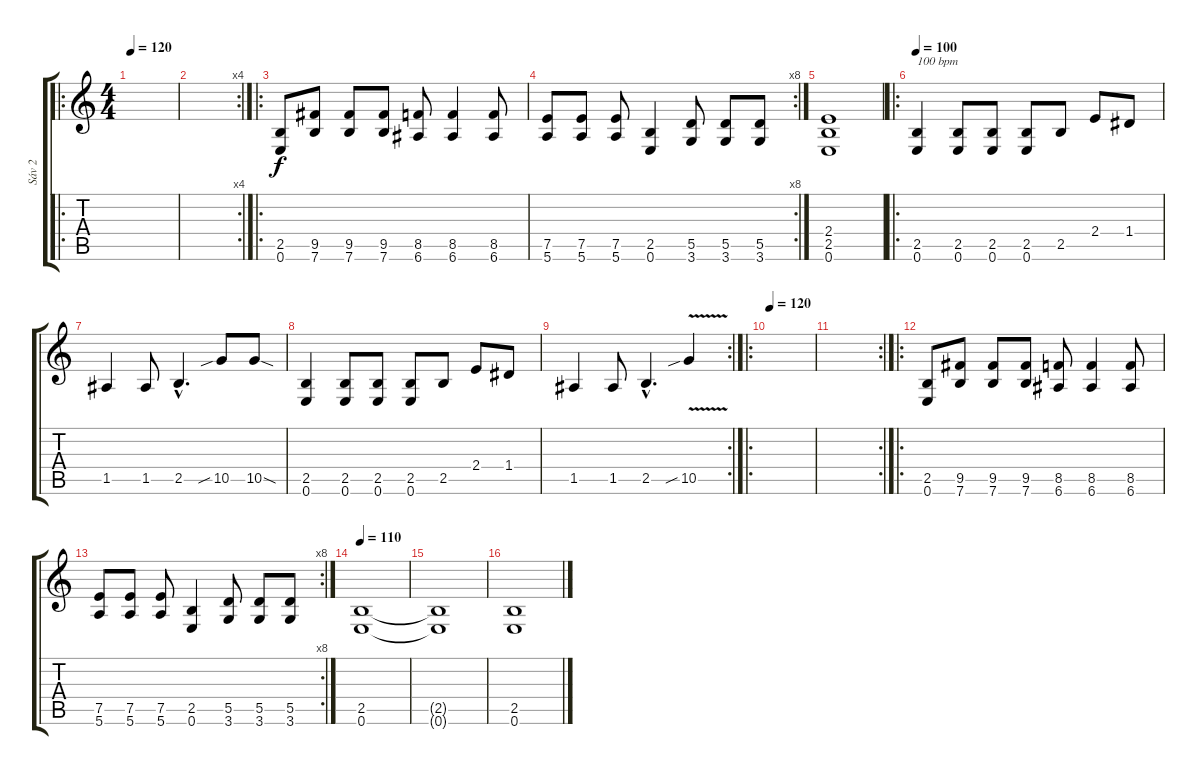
\track ("Sáv 2" "Sáv 2") {instrument distortionguitar}
\staff {score tabs}
\tuning (E4 B3 G3 D3 A2 E2) {hide}
\ro
\ts (4 4)
\tempo 120
\clef g2
\ks c
|
\rc 4
|
\ro
(2.5 0.6).8 (9.5 7.6).8 (9.5 7.6).8 (9.5 7.6).8 (8.5 6.6).8 (8.5 6.6).4 (8.5 6.6).8 |
\rc 8
(7.5 5.6).8 (7.5 5.6).8 (7.5 5.6).8 (2.5 0.6).4 (5.5 3.6).8 (5.5 3.6).8 (5.5 3.6).8 |
(2.4 2.5 0.6).1 |
\ro
\tempo 100
(2.5 0.6).4{txt "100 bpm"} (2.5 0.6).8 (2.5 0.6).8 (2.5 0.6).8 2.5.8 2.4.8 1.4.8 |
1.5.4 1.5.8 2.5{hac}.4{d} 10.5{sib}.8 10.5{sod}.8 |
(2.5 0.6).4 (2.5 0.6).8 (2.5 0.6).8 (2.5 0.6).8 2.5.8 2.4.8 1.4.8 |
\rc 2
1.5.4 1.5.8 2.5{hac}.4{d} 10.5{v sib}.4 |
\ro
\tempo 120
|
\rc 2
|
\ro
(2.5 0.6).8 (9.5 7.6).8 (9.5 7.6).8 (9.5 7.6).8 (8.5 6.6).8 (8.5 6.6).4 (8.5 6.6).8 |
\rc 8
(7.5 5.6).8 (7.5 5.6).8 (7.5 5.6).8 (2.5 0.6).4 (5.5 3.6).8 (5.5 3.6).8 (5.5 3.6).8 |
\tempo 110
(2.5 0.6).1 |
(2.5{t} 0.6{t}).1 |
(2.5 0.6).1
